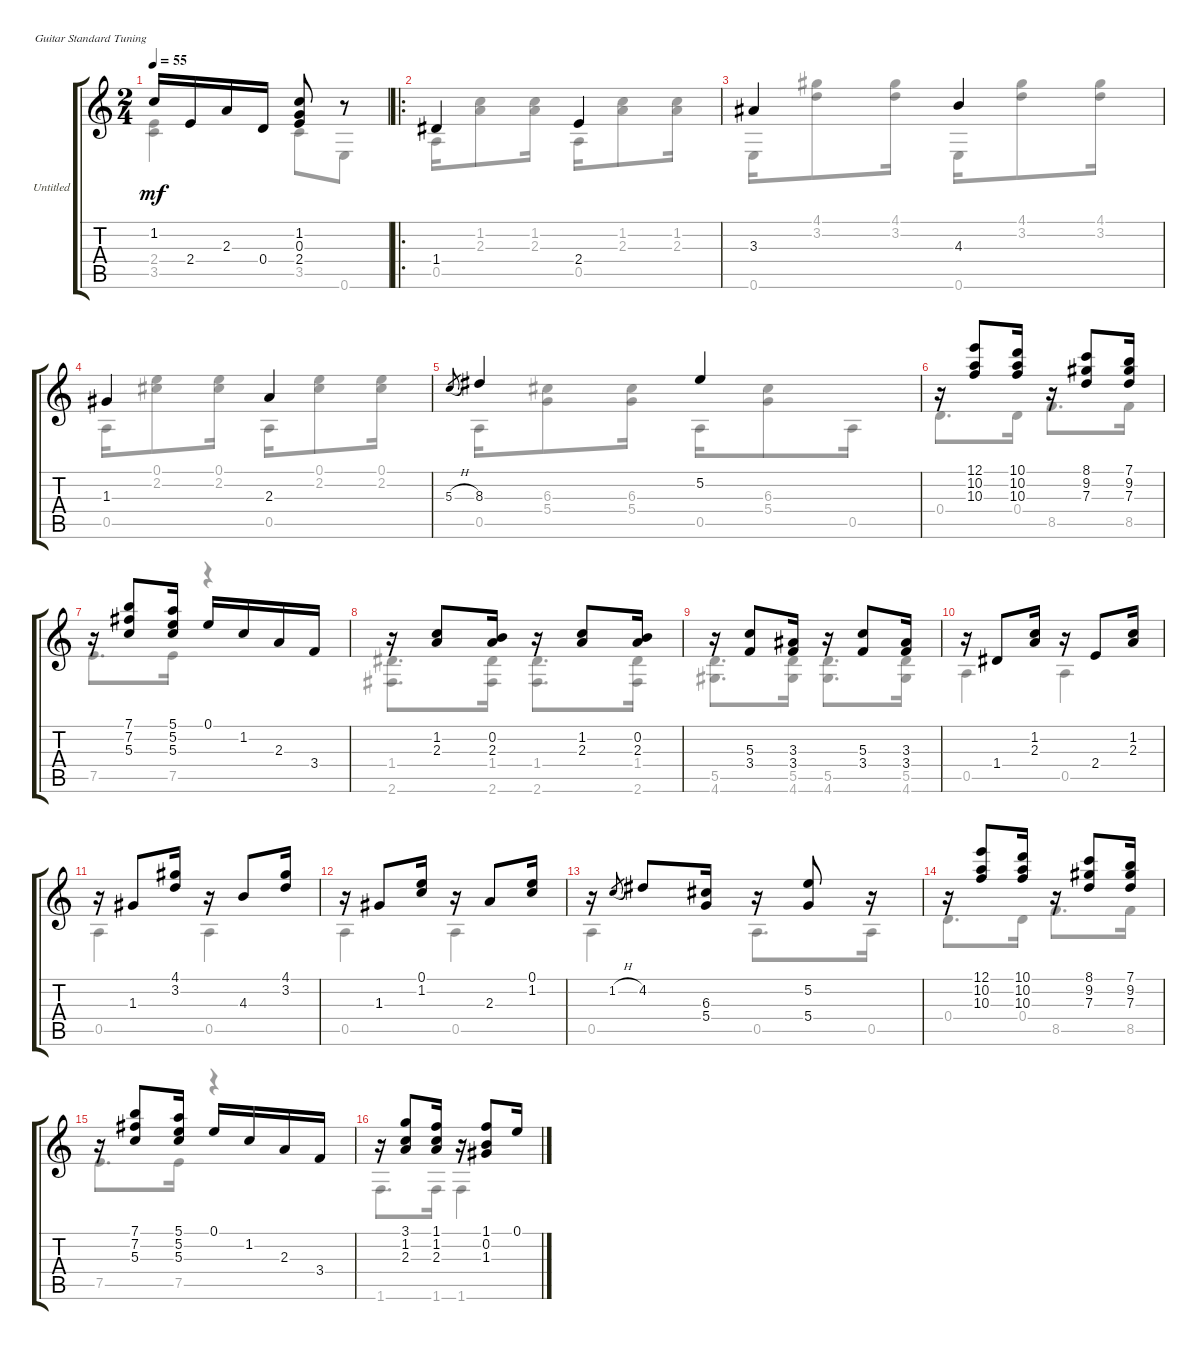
\bracketExtendMode groupsimilarinstruments
\firstSystemTrackNameOrientation horizontal
\otherSystemsTrackNameOrientation horizontal
\track ("Untitled" "Untitled") {instrument acousticguitarnylon}
\staff {score tabs}
\tuning (E4 B3 G3 D3 A2 E2)
\voice
\ts (2 4)
\tempo 55
\clef g2
\ks c
1.2.16{dy mf} 2.4.16 2.3.16 0.4.16 (1.2 0.3 2.4).8 r.8 |
\ro
1.4.4 2.4.4 |
3.3.4 4.3.4 |
1.3.4 2.3.4 |
5.3{h}.8{gr} 8.3.4 5.2.4 |
r.16 (12.1 10.2 10.3).8 (10.1 10.2 10.3).16 r.16 (8.1 9.2 7.3).8 (7.1 9.2 7.3).16 |
r.16 (7.1 7.2 5.3).8 (5.1 5.2 5.3).16 0.1.16 1.2.16 2.3.16 3.4.16 |
r.16 (1.2 2.3).8 (0.2 2.3).16 r.16 (1.2 2.3).8 (0.2 2.3).16 |
r.16 (5.3 3.4).8 (3.3 3.4).16 r.16 (5.3 3.4).8 (3.3 3.4).16 |
r.16 1.4.8 (1.2 2.3).16 r.16 2.4.8 (1.2 2.3).16 |
r.16 1.3.8 (4.1 3.2).16 r.16 4.3.8 (4.1 3.2).16 |
r.16 1.3.8 (0.1 1.2).16 r.16 2.3.8 (0.1 1.2).16 |
r.16 1.2{h}.8{gr} 4.2.8 (6.3 5.4).16 r.16 (5.2 5.4).8 r.16 |
r.16 (12.1 10.2 10.3).8 (10.1 10.2 10.3).16 r.16 (8.1 9.2 7.3).8 (7.1 9.2 7.3).16 |
r.16 (7.1 7.2 5.3).8 (5.1 5.2 5.3).16 0.1.16 1.2.16 2.3.16 3.4.16 |
r.16 (3.1 1.2 2.3).8 (1.1 1.2 2.3).16 r.16 (1.1 0.2 1.3).8 0.1.16
\voice
\clef g2
\ottava regular
\simile none
\ks c
(2.4 3.5).4{dy mf} 3.5.8 0.6.8 |
0.5.16 (1.2 2.3).8 (1.2 2.3).16 0.5.16 (1.2 2.3).8 (1.2 2.3).16 |
0.6.16 (4.1 3.2).8 (4.1 3.2).16 0.6.16 (4.1 3.2).8 (4.1 3.2).16 |
0.5.16 (0.1 2.2).8 (0.1 2.2).16 0.5.16 (0.1 2.2).8 (0.1 2.2).16 |
0.5.16 (6.3 5.4).8 (6.3 5.4).16 0.5.16 (6.3 5.4).8 0.5.16 |
0.4.8{d} 0.4.16 8.5.8{d} 8.5.16 |
7.5.8{d} 7.5.16 r.4 |
(1.4 2.6).8{d} (1.4 2.6).16 (1.4 2.6).8{d} (1.4 2.6).16 |
(5.5 4.6).8{d} (5.5 4.6).16 (5.5 4.6).8{d} (5.5 4.6).16 |
0.5.4 0.5.4 |
0.5.4 0.5.4 |
0.5.4 0.5.4 |
0.5.4 0.5.8{d} 0.5.16 |
0.4.8{d} 0.4.16 8.5.8{d} 8.5.16 |
7.5.8{d} 7.5.16 r.4 |
1.6.8{d} 1.6.16 1.6.4
